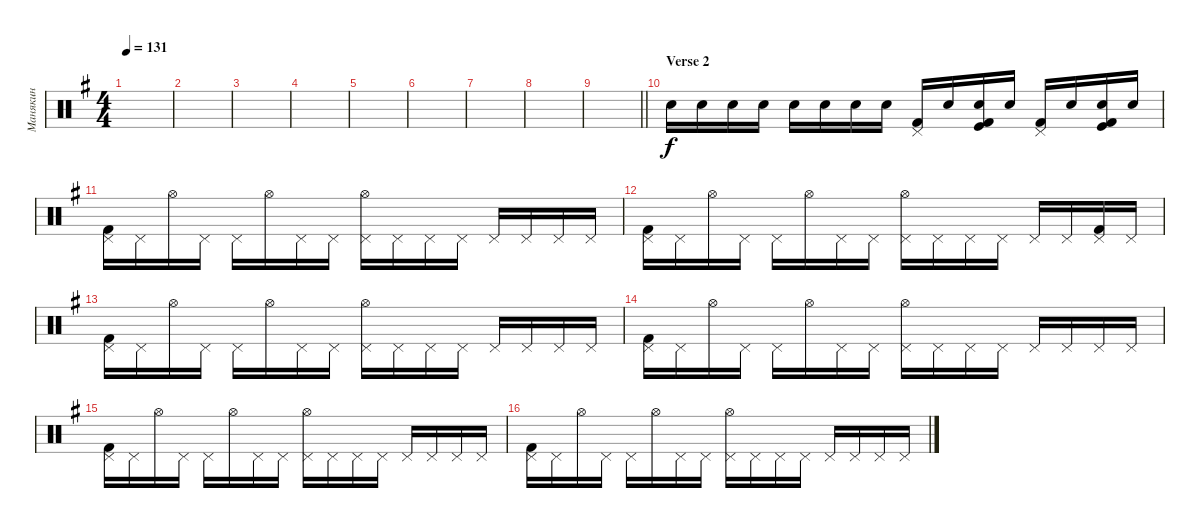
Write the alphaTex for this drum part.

\track ("Манякин" "Манякин") {instrument percussion}
\staff {score}
\articulation defaults
\ts (4 4)
\tempo 131
\clef neutral
\ks g
|
|
|
|
|
|
|
|
\barLineRight lightlight
|
\section ("" "Verse 2")
"Snare (hit)"{x}.16 "Snare (hit)"{x}.16 "Snare (hit)"{x}.16 "Snare (hit)"{x}.16 "Snare (hit)"{x}.16 "Snare (hit)"{x}.16 "Snare (hit)"{x}.16 "Snare (hit)"{x}.16 ("Pedal Hi-Hat (hit)" "Kick (hit) 2").16 "Snare (hit)"{x}.16 ("Snare (hit)"{x} "Kick (hit)" "Kick (hit) 2").16 "Snare (hit)"{x}.16 ("Pedal Hi-Hat (hit)" "Kick (hit) 2").16 "Snare (hit)"{x}.16 ("Snare (hit)"{x} "Kick (hit)" "Kick (hit) 2").16 "Snare (hit)"{x}.16 |
("Pedal Hi-Hat (hit)" "Kick (hit) 2").16 "Pedal Hi-Hat (hit)"{x}.16 "Hi-Hat (open)"{x}.16 "Pedal Hi-Hat (hit)"{x}.16 "Pedal Hi-Hat (hit)".16 "Hi-Hat (open)"{x}.16 "Pedal Hi-Hat (hit)"{x}.16 "Pedal Hi-Hat (hit)"{x}.16 ("Pedal Hi-Hat (hit)" "Hi-Hat (open)").16 "Pedal Hi-Hat (hit)"{x}.16 "Pedal Hi-Hat (hit)"{x}.16 "Pedal Hi-Hat (hit)"{x}.16 "Pedal Hi-Hat (hit)".16 "Pedal Hi-Hat (hit)"{x}.16 "Pedal Hi-Hat (hit)"{x}.16 "Pedal Hi-Hat (hit)"{x}.16 |
("Pedal Hi-Hat (hit)" "Kick (hit) 2").16 "Pedal Hi-Hat (hit)"{x}.16 "Hi-Hat (open)"{x}.16 "Pedal Hi-Hat (hit)"{x}.16 "Pedal Hi-Hat (hit)".16 "Hi-Hat (open)"{x}.16 "Pedal Hi-Hat (hit)"{x}.16 "Pedal Hi-Hat (hit)"{x}.16 ("Pedal Hi-Hat (hit)" "Hi-Hat (open)").16 "Pedal Hi-Hat (hit)"{x}.16 "Pedal Hi-Hat (hit)"{x}.16 "Pedal Hi-Hat (hit)"{x}.16 "Pedal Hi-Hat (hit)".16 "Pedal Hi-Hat (hit)"{x}.16 ("Pedal Hi-Hat (hit)"{x} "Kick (hit) 2").16 "Pedal Hi-Hat (hit)"{x}.16 |
("Pedal Hi-Hat (hit)" "Kick (hit) 2").16 "Pedal Hi-Hat (hit)"{x}.16 "Hi-Hat (open)"{x}.16 "Pedal Hi-Hat (hit)"{x}.16 "Pedal Hi-Hat (hit)".16 "Hi-Hat (open)"{x}.16 "Pedal Hi-Hat (hit)"{x}.16 "Pedal Hi-Hat (hit)"{x}.16 ("Pedal Hi-Hat (hit)" "Hi-Hat (open)").16 "Pedal Hi-Hat (hit)"{x}.16 "Pedal Hi-Hat (hit)"{x}.16 "Pedal Hi-Hat (hit)"{x}.16 "Pedal Hi-Hat (hit)".16 "Pedal Hi-Hat (hit)"{x}.16 "Pedal Hi-Hat (hit)"{x}.16 "Pedal Hi-Hat (hit)"{x}.16 |
("Pedal Hi-Hat (hit)" "Kick (hit) 2").16 "Pedal Hi-Hat (hit)"{x}.16 "Hi-Hat (open)"{x}.16 "Pedal Hi-Hat (hit)"{x}.16 "Pedal Hi-Hat (hit)".16 "Hi-Hat (open)"{x}.16 "Pedal Hi-Hat (hit)"{x}.16 "Pedal Hi-Hat (hit)"{x}.16 ("Pedal Hi-Hat (hit)" "Hi-Hat (open)").16 "Pedal Hi-Hat (hit)"{x}.16 "Pedal Hi-Hat (hit)"{x}.16 "Pedal Hi-Hat (hit)"{x}.16 "Pedal Hi-Hat (hit)".16 "Pedal Hi-Hat (hit)"{x}.16 "Pedal Hi-Hat (hit)"{x}.16 "Pedal Hi-Hat (hit)"{x}.16 |
("Pedal Hi-Hat (hit)" "Kick (hit) 2").16 "Pedal Hi-Hat (hit)"{x}.16 "Hi-Hat (open)"{x}.16 "Pedal Hi-Hat (hit)"{x}.16 "Pedal Hi-Hat (hit)".16 "Hi-Hat (open)"{x}.16 "Pedal Hi-Hat (hit)"{x}.16 "Pedal Hi-Hat (hit)"{x}.16 ("Pedal Hi-Hat (hit)" "Hi-Hat (open)").16 "Pedal Hi-Hat (hit)"{x}.16 "Pedal Hi-Hat (hit)"{x}.16 "Pedal Hi-Hat (hit)"{x}.16 "Pedal Hi-Hat (hit)".16 "Pedal Hi-Hat (hit)"{x}.16 "Pedal Hi-Hat (hit)"{x}.16 "Pedal Hi-Hat (hit)"{x}.16 |
("Pedal Hi-Hat (hit)" "Kick (hit) 2").16 "Pedal Hi-Hat (hit)"{x}.16 "Hi-Hat (open)"{x}.16 "Pedal Hi-Hat (hit)"{x}.16 "Pedal Hi-Hat (hit)".16 "Hi-Hat (open)"{x}.16 "Pedal Hi-Hat (hit)"{x}.16 "Pedal Hi-Hat (hit)"{x}.16 ("Pedal Hi-Hat (hit)" "Hi-Hat (open)").16 "Pedal Hi-Hat (hit)"{x}.16 "Pedal Hi-Hat (hit)"{x}.16 "Pedal Hi-Hat (hit)"{x}.16 "Pedal Hi-Hat (hit)".16 "Pedal Hi-Hat (hit)"{x}.16 "Pedal Hi-Hat (hit)"{x}.16 "Pedal Hi-Hat (hit)"{x}.16
